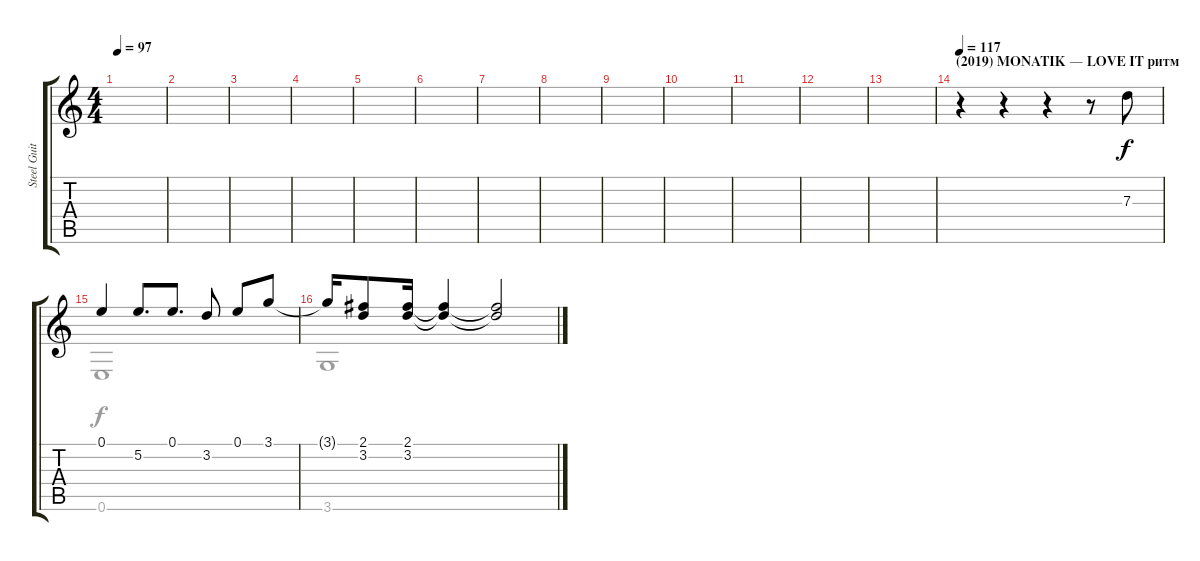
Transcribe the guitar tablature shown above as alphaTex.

\track ("Steel Guitar" "Steel Guit") {instrument acousticguitarsteel}
\staff {score tabs}
\tuning (E4 B3 G3 D3 A2 E2) {hide}
\voice
\ts (4 4)
\tempo 97
\clef g2
\ks c
|
|
|
|
|
|
|
|
|
|
|
|
|
\section ("" "(2019) MONATIK — LOVE IT ритм")
\tempo 117
r.4 r.4 r.4 r.8 7.3.8 |
0.1.4 5.2.8{d} 0.1.8{d} 3.2.8 0.1.8 3.1.8 |
3.1{t}.16 (2.1 3.2).8 (2.1 3.2).16 (2.1{t} 3.2{t}).4 (2.1{t} 3.2{t}).2
\voice
\clef g2
\ottava regular
\simile none
\ks c
|
|
|
|
|
|
|
|
|
|
|
|
|
|
0.6.1 |
3.6.1
